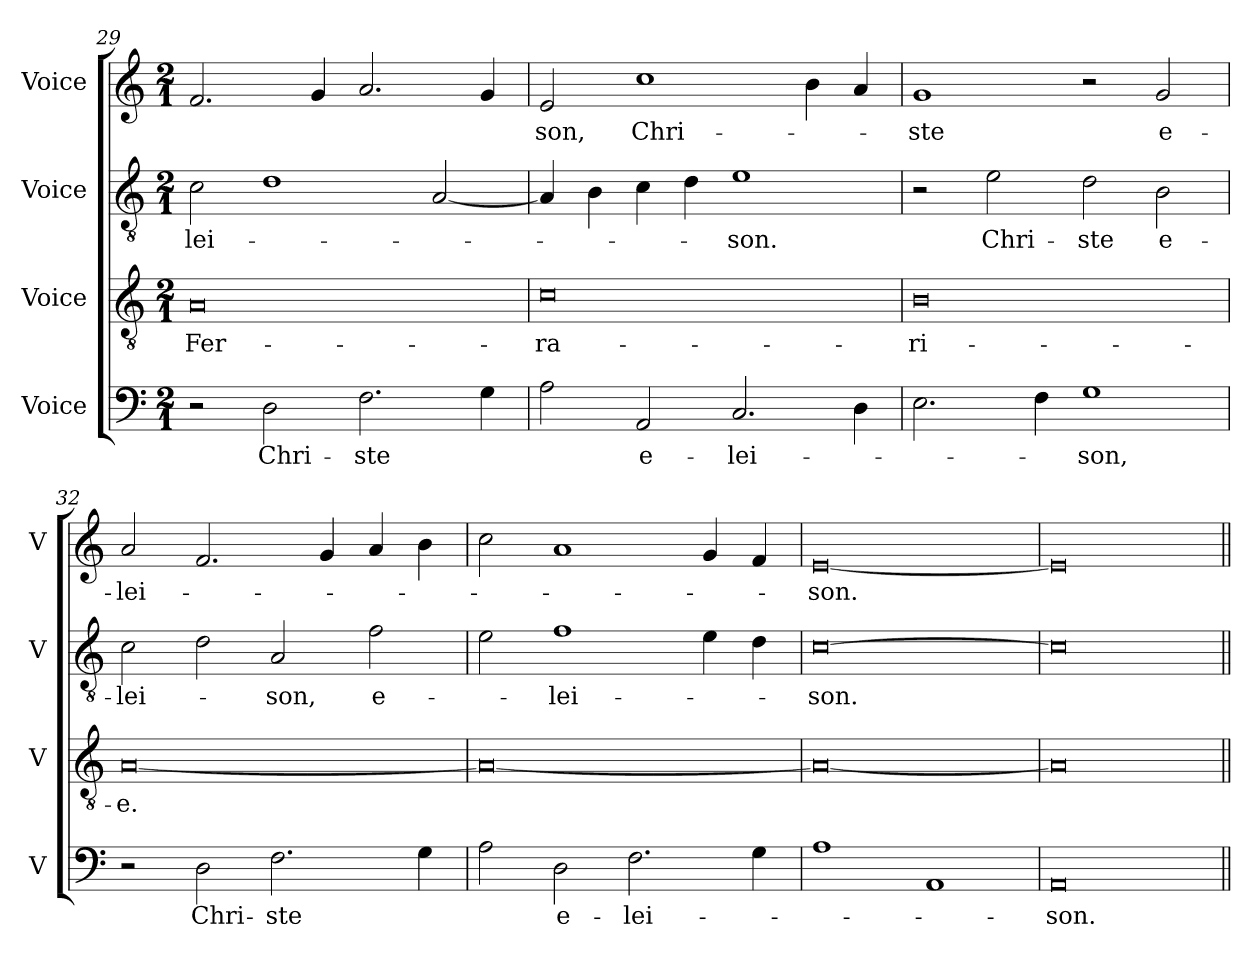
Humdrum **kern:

**kern	**text	**kern	**text	**kern	**text	**kern	**text
*part4	*part4	*part3	*part3	*part2	*part2	*part1	*part1
*staff4	*staff4	*staff3	*staff3	*staff2	*staff2	*staff1	*staff1
*I"Voice	*	*I"Voice	*	*I"Voice	*	*I"Voice	*
*I'V	*	*I'V	*	*I'V	*	*I'V	*
*clefF4	*	*clefGv2	*	*clefGv2	*	*clefG2	*
*k[]	*	*k[]	*	*k[]	*	*k[]	*
*M2/1	*	*M2/1	*	*M2/1	*	*M2/1	*
=29	=29	=29	=29	=29	=29	=29	=29
!	!	!	!LO:LY:b	!	!LO:LY:b	!	!
2r	.	0A	Fer-	2c\	-lei-	2.f/	.
!	!LO:LY:b	!	!	!	!	!	!
2D\	Chri-	.	.	1d	.	.	.
.	.	.	.	.	.	4g/	.
!	!LO:LY:b	!	!	!	!	!	!
2.F\	-ste	.	.	.	.	2.a/	.
.	.	.	.	[2A/	.	.	.
4G\	.	.	.	.	.	4g/	.
!!LO:PB:g=z
=30	=30	=30	=30	=30	=30	=30	=30
!	!	!	!LO:LY:b	!	!	!	!LO:LY:b
2A\	.	0c	-ra-	4A/]	.	2e/	-son,
.	.	.	.	4B\	.	.	.
!	!LO:LY:b	!	!	!	!	!	!LO:LY:b
2AA/	e-	.	.	4c\	.	1cc	Chri-
.	.	.	.	4d\	.	.	.
!	!LO:LY:b	!	!	!	!LO:LY:b	!	!
2.C/	-lei-	.	.	1e	-son.	.	.
.	.	.	.	.	.	4b\	.
4D\	.	.	.	.	.	4a/	.
=31	=31	=31	=31	=31	=31	=31	=31
!	!	!	!LO:LY:b	!	!	!	!LO:LY:b
2.E\	.	0B	-ri-	2r	.	1g	-ste
!	!	!	!	!	!LO:LY:b	!	!
.	.	.	.	2e\	Chri-	.	.
4F\	.	.	.	.	.	.	.
!	!LO:LY:b	!	!	!	!LO:LY:b	!	!
1G	-son,	.	.	2d\	-ste	2r	.
!	!	!	!	!	!LO:LY:b	!	!LO:LY:b
.	.	.	.	2B\	e-	2g/	e-
=32	=32	=32	=32	=32	=32	=32	=32
!	!	!	!LO:LY:b	!	!LO:LY:b	!	!LO:LY:b
2r	.	[0A	-e.	2c\	-lei-	2a/	-lei-
!	!LO:LY:b	!	!	!	!	!	!
2D\	Chri-	.	.	2d\	.	2.f/	.
!	!LO:LY:b	!	!	!	!LO:LY:b	!	!
2.F\	-ste	.	.	2A/	-son,	.	.
.	.	.	.	.	.	4g/	.
!	!	!	!	!	!LO:LY:b	!	!
.	.	.	.	2f\	e-	4a/	.
4G\	.	.	.	.	.	4b\	.
!!LO:LB:g=z
=33	=33	=33	=33	=33	=33	=33	=33
2A\	.	0A_	.	2e\	.	2cc\	.
!	!LO:LY:b	!	!	!	!LO:LY:b	!	!
2D\	e-	.	.	1f	-lei-	1a	.
!	!LO:LY:b	!	!	!	!	!	!
2.F\	-lei-	.	.	.	.	.	.
.	.	.	.	4e\	.	4g/	.
4G\	.	.	.	4d\	.	4f/	.
=34	=34	=34	=34	=34	=34	=34	=34
!	!	!	!	!	!LO:LY:b	!	!LO:LY:b
1A	.	0A_	.	[0c	-son.	[0e	-son.
1AA	.	.	.	.	.	.	.
=35	=35	=35	=35	=35	=35	=35	=35
!	!LO:LY:b	!	!	!	!	!	!
0AA	-son.	0A]	.	0c]	.	0e]	.
=||	=||	=||	=||	=||	=||	=||	=||
*-	*-	*-	*-	*-	*-	*-	*-
